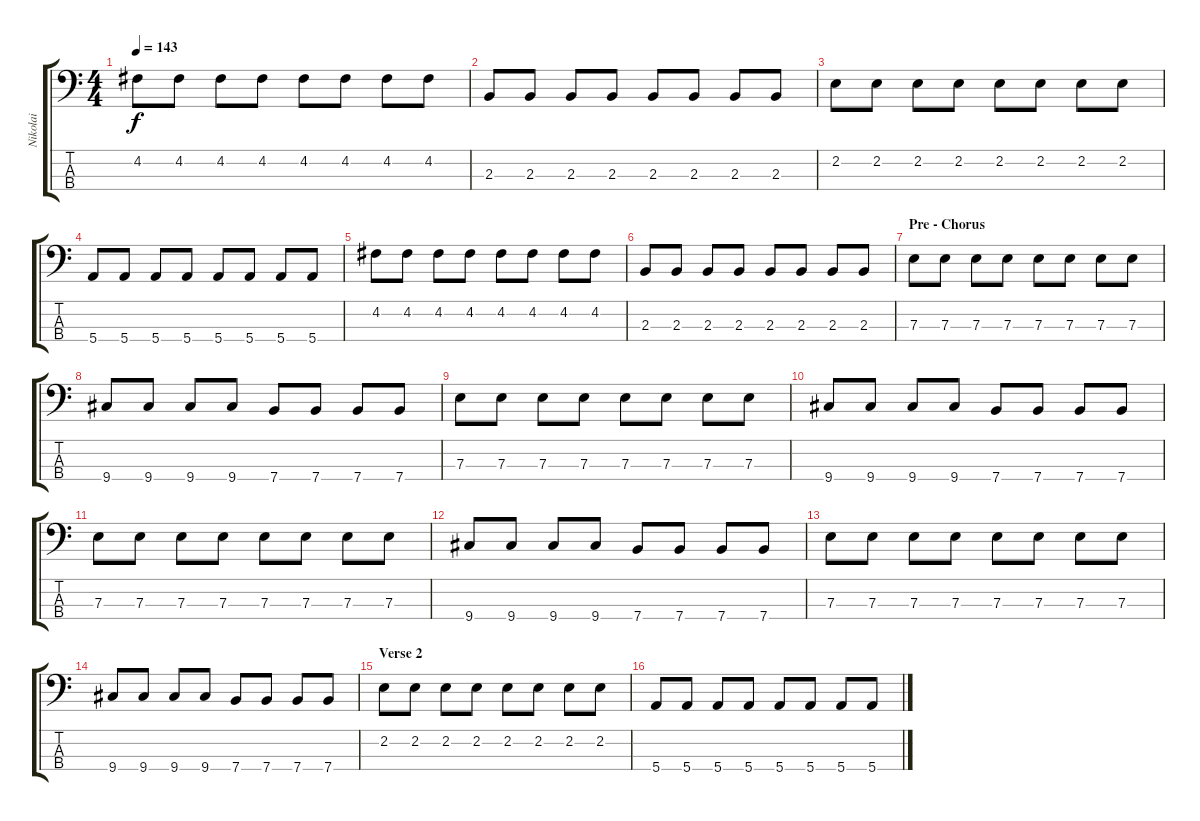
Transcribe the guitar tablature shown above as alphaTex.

\track ("Nikolai" "Nikolai") {instrument electricbasspick}
\staff {score tabs}
\tuning (G2 D2 A1 E1) {hide}
\ts (4 4)
\tempo 143
\clef f4
\ks c
4.2.8{dy f} 4.2.8 4.2.8 4.2.8 4.2.8 4.2.8 4.2.8 4.2.8 |
2.3.8 2.3.8 2.3.8 2.3.8 2.3.8 2.3.8 2.3.8 2.3.8 |
2.2.8 2.2.8 2.2.8 2.2.8 2.2.8 2.2.8 2.2.8 2.2.8 |
5.4.8 5.4.8 5.4.8 5.4.8 5.4.8 5.4.8 5.4.8 5.4.8 |
4.2.8 4.2.8 4.2.8 4.2.8 4.2.8 4.2.8 4.2.8 4.2.8 |
2.3.8 2.3.8 2.3.8 2.3.8 2.3.8 2.3.8 2.3.8 2.3.8 |
\section ("" "Pre - Chorus")
7.3.8 7.3.8 7.3.8 7.3.8 7.3.8 7.3.8 7.3.8 7.3.8 |
9.4.8 9.4.8 9.4.8 9.4.8 7.4.8 7.4.8 7.4.8 7.4.8 |
7.3.8 7.3.8 7.3.8 7.3.8 7.3.8 7.3.8 7.3.8 7.3.8 |
9.4.8 9.4.8 9.4.8 9.4.8 7.4.8 7.4.8 7.4.8 7.4.8 |
7.3.8 7.3.8 7.3.8 7.3.8 7.3.8 7.3.8 7.3.8 7.3.8 |
9.4.8 9.4.8 9.4.8 9.4.8 7.4.8 7.4.8 7.4.8 7.4.8 |
7.3.8 7.3.8 7.3.8 7.3.8 7.3.8 7.3.8 7.3.8 7.3.8 |
9.4.8 9.4.8 9.4.8 9.4.8 7.4.8 7.4.8 7.4.8 7.4.8 |
\section ("" "Verse 2")
2.2.8 2.2.8 2.2.8 2.2.8 2.2.8 2.2.8 2.2.8 2.2.8 |
5.4.8 5.4.8 5.4.8 5.4.8 5.4.8 5.4.8 5.4.8 5.4.8
